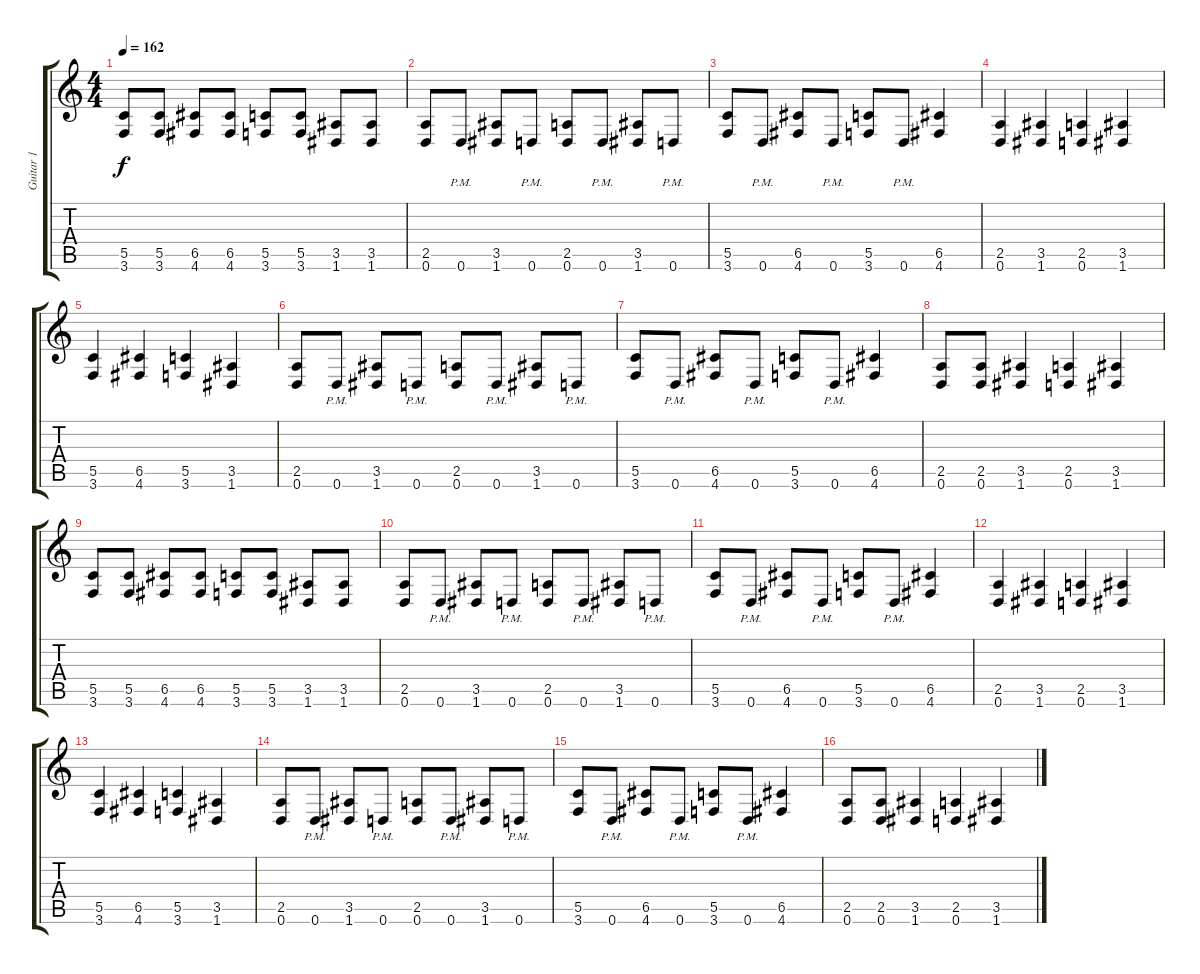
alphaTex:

\track ("Guitar 1" "Guitar 1") {instrument distortionguitar}
\staff {score tabs}
\tuning (D4 A3 F3 C3 G2 D2) {hide}
\ts (4 4)
\tempo 162
\clef g2
\ks c
(5.5 3.6).8{dy f} (5.5 3.6).8 (6.5 4.6).8 (6.5 4.6).8 (5.5 3.6).8 (5.5 3.6).8 (3.5 1.6).8 (3.5 1.6).8 |
(2.5 0.6).8 0.6{pm}.8 (3.5 1.6).8 0.6{pm}.8 (2.5 0.6).8 0.6{pm}.8 (3.5 1.6).8 0.6{pm}.8 |
(5.5 3.6).8 0.6{pm}.8 (6.5 4.6).8 0.6{pm}.8 (5.5 3.6).8 0.6{pm}.8 (6.5 4.6).4 |
(2.5 0.6).4 (3.5 1.6).4 (2.5 0.6).4 (3.5 1.6).4 |
(5.5 3.6).4 (6.5 4.6).4 (5.5 3.6).4 (3.5 1.6).4 |
(2.5 0.6).8 0.6{pm}.8 (3.5 1.6).8 0.6{pm}.8 (2.5 0.6).8 0.6{pm}.8 (3.5 1.6).8 0.6{pm}.8 |
(5.5 3.6).8 0.6{pm}.8 (6.5 4.6).8 0.6{pm}.8 (5.5 3.6).8 0.6{pm}.8 (6.5 4.6).4 |
(2.5 0.6).8 (2.5 0.6).8 (3.5 1.6).4 (2.5 0.6).4 (3.5 1.6).4 |
(5.5 3.6).8 (5.5 3.6).8 (6.5 4.6).8 (6.5 4.6).8 (5.5 3.6).8 (5.5 3.6).8 (3.5 1.6).8 (3.5 1.6).8 |
(2.5 0.6).8 0.6{pm}.8 (3.5 1.6).8 0.6{pm}.8 (2.5 0.6).8 0.6{pm}.8 (3.5 1.6).8 0.6{pm}.8 |
(5.5 3.6).8 0.6{pm}.8 (6.5 4.6).8 0.6{pm}.8 (5.5 3.6).8 0.6{pm}.8 (6.5 4.6).4 |
(2.5 0.6).4 (3.5 1.6).4 (2.5 0.6).4 (3.5 1.6).4 |
(5.5 3.6).4 (6.5 4.6).4 (5.5 3.6).4 (3.5 1.6).4 |
(2.5 0.6).8 0.6{pm}.8 (3.5 1.6).8 0.6{pm}.8 (2.5 0.6).8 0.6{pm}.8 (3.5 1.6).8 0.6{pm}.8 |
(5.5 3.6).8 0.6{pm}.8 (6.5 4.6).8 0.6{pm}.8 (5.5 3.6).8 0.6{pm}.8 (6.5 4.6).4 |
(2.5 0.6).8 (2.5 0.6).8 (3.5 1.6).4 (2.5 0.6).4 (3.5 1.6).4
